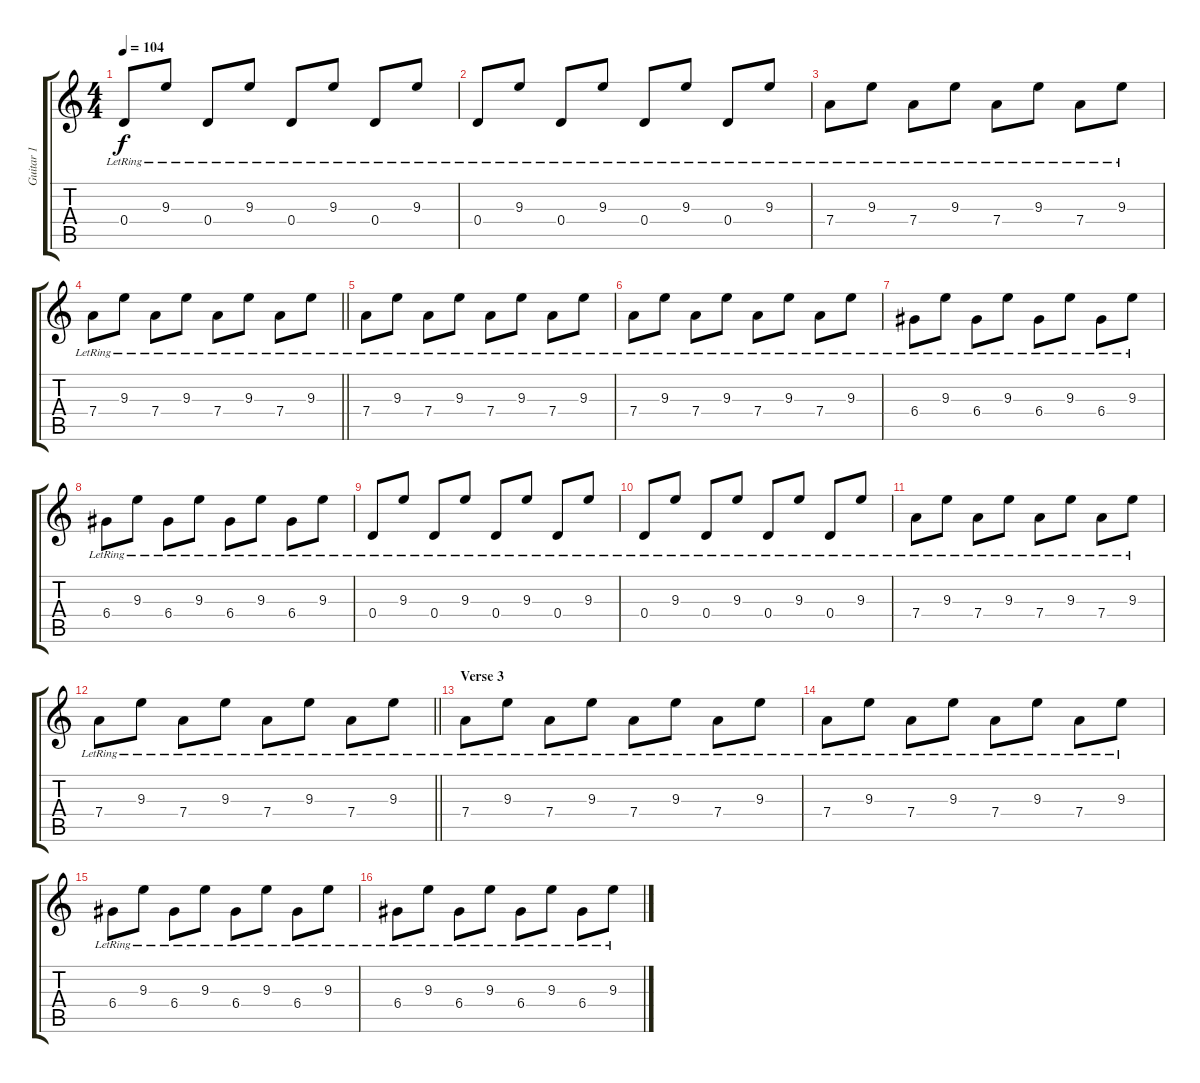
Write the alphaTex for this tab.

\track ("Guitar 1" "Guitar 1") {instrument electricguitarclean}
\staff {score tabs}
\tuning (E4 B3 G3 D3 A2 E2) {hide}
\ts (4 4)
\tempo 104
\clef g2
\ks c
0.4{lr}.8{dy f} 9.3{lr}.8 0.4{lr}.8 9.3{lr}.8 0.4{lr}.8 9.3{lr}.8 0.4{lr}.8 9.3{lr}.8 |
0.4{lr}.8 9.3{lr}.8 0.4{lr}.8 9.3{lr}.8 0.4{lr}.8 9.3{lr}.8 0.4{lr}.8 9.3{lr}.8 |
7.4{lr}.8 9.3{lr}.8 7.4{lr}.8 9.3{lr}.8 7.4{lr}.8 9.3{lr}.8 7.4{lr}.8 9.3{lr}.8 |
\barLineRight lightlight
7.4{lr}.8 9.3{lr}.8 7.4{lr}.8 9.3{lr}.8 7.4{lr}.8 9.3{lr}.8 7.4{lr}.8 9.3{lr}.8 |
7.4{lr}.8 9.3{lr}.8 7.4{lr}.8 9.3{lr}.8 7.4{lr}.8 9.3{lr}.8 7.4{lr}.8 9.3{lr}.8 |
7.4{lr}.8 9.3{lr}.8 7.4{lr}.8 9.3{lr}.8 7.4{lr}.8 9.3{lr}.8 7.4{lr}.8 9.3{lr}.8 |
6.4{lr}.8 9.3{lr}.8 6.4{lr}.8 9.3{lr}.8 6.4{lr}.8 9.3{lr}.8 6.4{lr}.8 9.3{lr}.8 |
6.4{lr}.8 9.3{lr}.8 6.4{lr}.8 9.3{lr}.8 6.4{lr}.8 9.3{lr}.8 6.4{lr}.8 9.3{lr}.8 |
0.4{lr}.8 9.3{lr}.8 0.4{lr}.8 9.3{lr}.8 0.4{lr}.8 9.3{lr}.8 0.4{lr}.8 9.3{lr}.8 |
0.4{lr}.8 9.3{lr}.8 0.4{lr}.8 9.3{lr}.8 0.4{lr}.8 9.3{lr}.8 0.4{lr}.8 9.3{lr}.8 |
7.4{lr}.8 9.3{lr}.8 7.4{lr}.8 9.3{lr}.8 7.4{lr}.8 9.3{lr}.8 7.4{lr}.8 9.3{lr}.8 |
\barLineRight lightlight
7.4{lr}.8 9.3{lr}.8 7.4{lr}.8 9.3{lr}.8 7.4{lr}.8 9.3{lr}.8 7.4{lr}.8 9.3{lr}.8 |
\section ("" "Verse 3")
7.4{lr}.8 9.3{lr}.8 7.4{lr}.8 9.3{lr}.8 7.4{lr}.8 9.3{lr}.8 7.4{lr}.8 9.3{lr}.8 |
7.4{lr}.8 9.3{lr}.8 7.4{lr}.8 9.3{lr}.8 7.4{lr}.8 9.3{lr}.8 7.4{lr}.8 9.3{lr}.8 |
6.4{lr}.8 9.3{lr}.8 6.4{lr}.8 9.3{lr}.8 6.4{lr}.8 9.3{lr}.8 6.4{lr}.8 9.3{lr}.8 |
6.4{lr}.8 9.3{lr}.8 6.4{lr}.8 9.3{lr}.8 6.4{lr}.8 9.3{lr}.8 6.4{lr}.8 9.3{lr}.8
